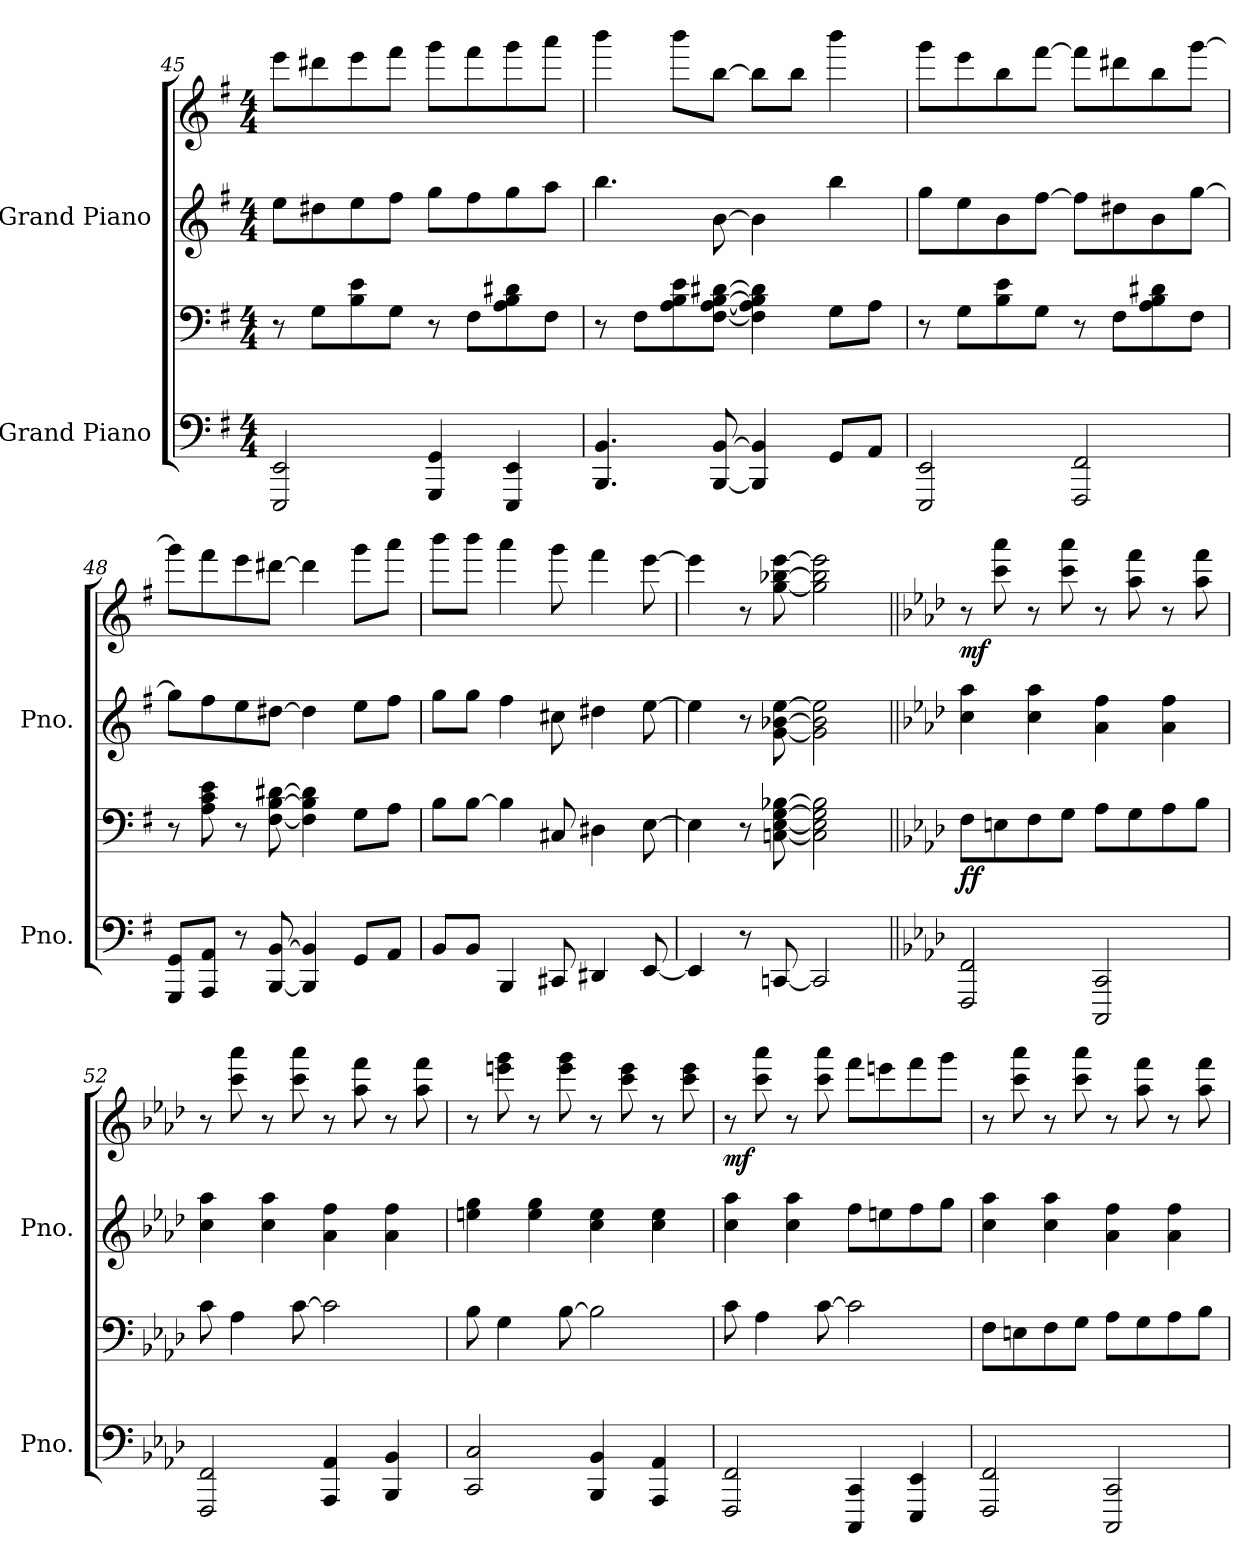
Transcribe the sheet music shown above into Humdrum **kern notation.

**kern	**kern	**dynam	**kern	**kern	**dynam
*part2	*part2	*part2	*part1	*part1	*part1
*staff4	*staff3	*staff3/4	*staff2	*staff1	*staff1/2
*I"Grand Piano	*	*	*I"Grand Piano	*	*
*I'Pno.	*	*	*I'Pno.	*	*
*clefF4	*clefF4	*	*clefG2	*clefG2	*
*k[f#]	*k[f#]	*	*k[f#]	*k[f#]	*
*M4/4	*M4/4	*	*M4/4	*M4/4	*
=45	=45	=45	=45	=45	=45
2EEE/ 2EE/	8r	.	8ee\L	8eee\L	.
.	8G\L	.	8dd#X\	8ddd#X\	.
.	8B\ 8e\	.	8ee\	8eee\	.
.	8G\J	.	8ff#\J	8fff#\J	.
4GGG/ 4GG/	8r	.	8gg\L	8ggg\L	.
.	8F#\L	.	8ff#\	8fff#\	.
4EEE/ 4EE/	8A\ 8B\ 8d#X\	.	8gg\	8ggg\	.
.	8F#\J	.	8aa\J	8aaa\J	.
=46	=46	=46	=46	=46	=46
4.BBB/ 4.BB/	8r	.	4.bb\	4bbb\	.
.	8F#\L	.	.	.	.
.	8A\ 8B\ 8e\	.	.	8bbb\L	.
[8BBB/ [8BB/	[8F#\ [8A\ [8B\ [8d#X\J	.	[8b\	[8bb\J	.
4BBB/] 4BB/]	4F#\] 4A\] 4B\] 4d#\]	.	4b\]	8bb\L]	.
.	.	.	.	8bb\J	.
8GG/L	8G\L	.	4bb\	4bbb\	.
8AA/J	8A\J	.	.	.	.
!!LO:LB:g=z
=47	=47	=47	=47	=47	=47
2EEE/ 2EE/	8r	.	8gg\L	8ggg\L	.
.	8G\L	.	8ee\	8eee\	.
.	8B\ 8e\	.	8b\	8bb\	.
.	8G\J	.	[8ff#\J	[8fff#\J	.
2FFF#/ 2FF#/	8r	.	8ff#\L]	8fff#\L]	.
.	8F#\L	.	8dd#X\	8ddd#X\	.
.	8A\ 8B\ 8d#X\	.	8b\	8bb\	.
.	8F#\J	.	[8gg\J	[8ggg\J	.
=48	=48	=48	=48	=48	=48
8GGG/ 8GG/L	8r	.	8gg\L]	8ggg\L]	.
8AAA/ 8AA/J	8A\ 8c\ 8e\	.	8ff#\	8fff#\	.
8r	8r	.	8ee\	8eee\	.
[8BBB/ [8BB/	[8F#\ [8B\ [8d#X\	.	[8dd#X\J	[8ddd#X\J	.
4BBB/] 4BB/]	4F#\] 4B\] 4d#\]	.	4dd#\]	4ddd#\]	.
8GG/L	8G\L	.	8ee\L	8ggg\L	.
8AA/J	8A\J	.	8ff#\J	8aaa\J	.
=49	=49	=49	=49	=49	=49
8BB/L	8B\L	.	8gg\L	8bbb\L	.
8BB/J	[8B\J	.	8gg\J	8bbb\J	.
4BBB/	4B\]	.	4ff#\	4aaa\	.
8CC#X/	8C#X/	.	8cc#X\	8ggg\	.
4DD#X/	4D#X\	.	4dd#X\	4fff#\	.
[8EE/	[8E\	.	[8ee\	[8eee\	.
=50	=50	=50	=50	=50	=50
4EE/]	4E\]	.	4ee\]	4eee\]	.
8r	8r	.	8r	8r	.
[8CCn/	[8Cn\ [8E\ [8G\ [8B-X\	.	[8g\ [8b-X\ [8ee\	[8gg\ [8bb-X\ [8eee\	.
2CC/]	2C\] 2E\] 2G\] 2B-\]	.	2g\] 2b-\] 2ee\]	2gg\] 2bb-\] 2eee\]	.
!!LO:PB:g=z
=51||	=51||	=51||	=51||	=51||	=51||
*k[b-e-a-d-]	*k[b-e-a-d-]	*	*k[b-e-a-d-]	*k[b-e-a-d-]	*
!	!	!LO:DY:b	!	!	!LO:DY:b
2FFF/ 2FF/	8F\L	ff	4cc\ 4aa-\	8r	mf
.	8En\	.	.	8ccc\ 8aaa-\	.
.	8F\	.	4cc\ 4aa-\	8r	.
.	8G\J	.	.	8ccc\ 8aaa-\	.
2CCC/ 2CC/	8A-\L	.	4a-\ 4ff\	8r	.
.	8G\	.	.	8aa-\ 8fff\	.
.	8A-\	.	4a-\ 4ff\	8r	.
.	8B-\J	.	.	8aa-\ 8fff\	.
=52	=52	=52	=52	=52	=52
2FFF/ 2FF/	8c\	.	4cc\ 4aa-\	8r	.
.	4A-\	.	.	8ccc\ 8aaa-\	.
.	.	.	4cc\ 4aa-\	8r	.
.	[8c\	.	.	8ccc\ 8aaa-\	.
4AAA-/ 4AA-/	2c\]	.	4a-\ 4ff\	8r	.
.	.	.	.	8aa-\ 8fff\	.
4BBB-/ 4BB-/	.	.	4a-\ 4ff\	8r	.
.	.	.	.	8aa-\ 8fff\	.
=53	=53	=53	=53	=53	=53
2CC/ 2C/	8B-\	.	4een\ 4gg\	8r	.
.	4G\	.	.	8eeen\ 8ggg\	.
.	.	.	4ee\ 4gg\	8r	.
.	[8B-\	.	.	8eee\ 8ggg\	.
4BBB-/ 4BB-/	2B-\]	.	4cc\ 4ee\	8r	.
.	.	.	.	8ccc\ 8eee\	.
4AAA-/ 4AA-/	.	.	4cc\ 4ee\	8r	.
.	.	.	.	8ccc\ 8eee\	.
=54	=54	=54	=54	=54	=54
!	!	!	!	!	!LO:DY:b
2FFF/ 2FF/	8c\	.	4cc\ 4aa-\	8r	mf
.	4A-\	.	.	8ccc\ 8aaa-\	.
.	.	.	4cc\ 4aa-\	8r	.
.	[8c\	.	.	8ccc\ 8aaa-\	.
4CCC/ 4CC/	2c\]	.	8ff\L	8fff\L	.
.	.	.	8een\	8eeen\	.
4EEE-/ 4EE-/	.	.	8ff\	8fff\	.
.	.	.	8gg\J	8ggg\J	.
!!LO:LB:g=z
=55	=55	=55	=55	=55	=55
2FFF/ 2FF/	8F\L	.	4cc\ 4aa-\	8r	.
.	8En\	.	.	8ccc\ 8aaa-\	.
.	8F\	.	4cc\ 4aa-\	8r	.
.	8G\J	.	.	8ccc\ 8aaa-\	.
2CCC/ 2CC/	8A-\L	.	4a-\ 4ff\	8r	.
.	8G\	.	.	8aa-\ 8fff\	.
.	8A-\	.	4a-\ 4ff\	8r	.
.	8B-\J	.	.	8aa-\ 8fff\	.
=	=	=	=	=	=
*-	*-	*-	*-	*-	*-
